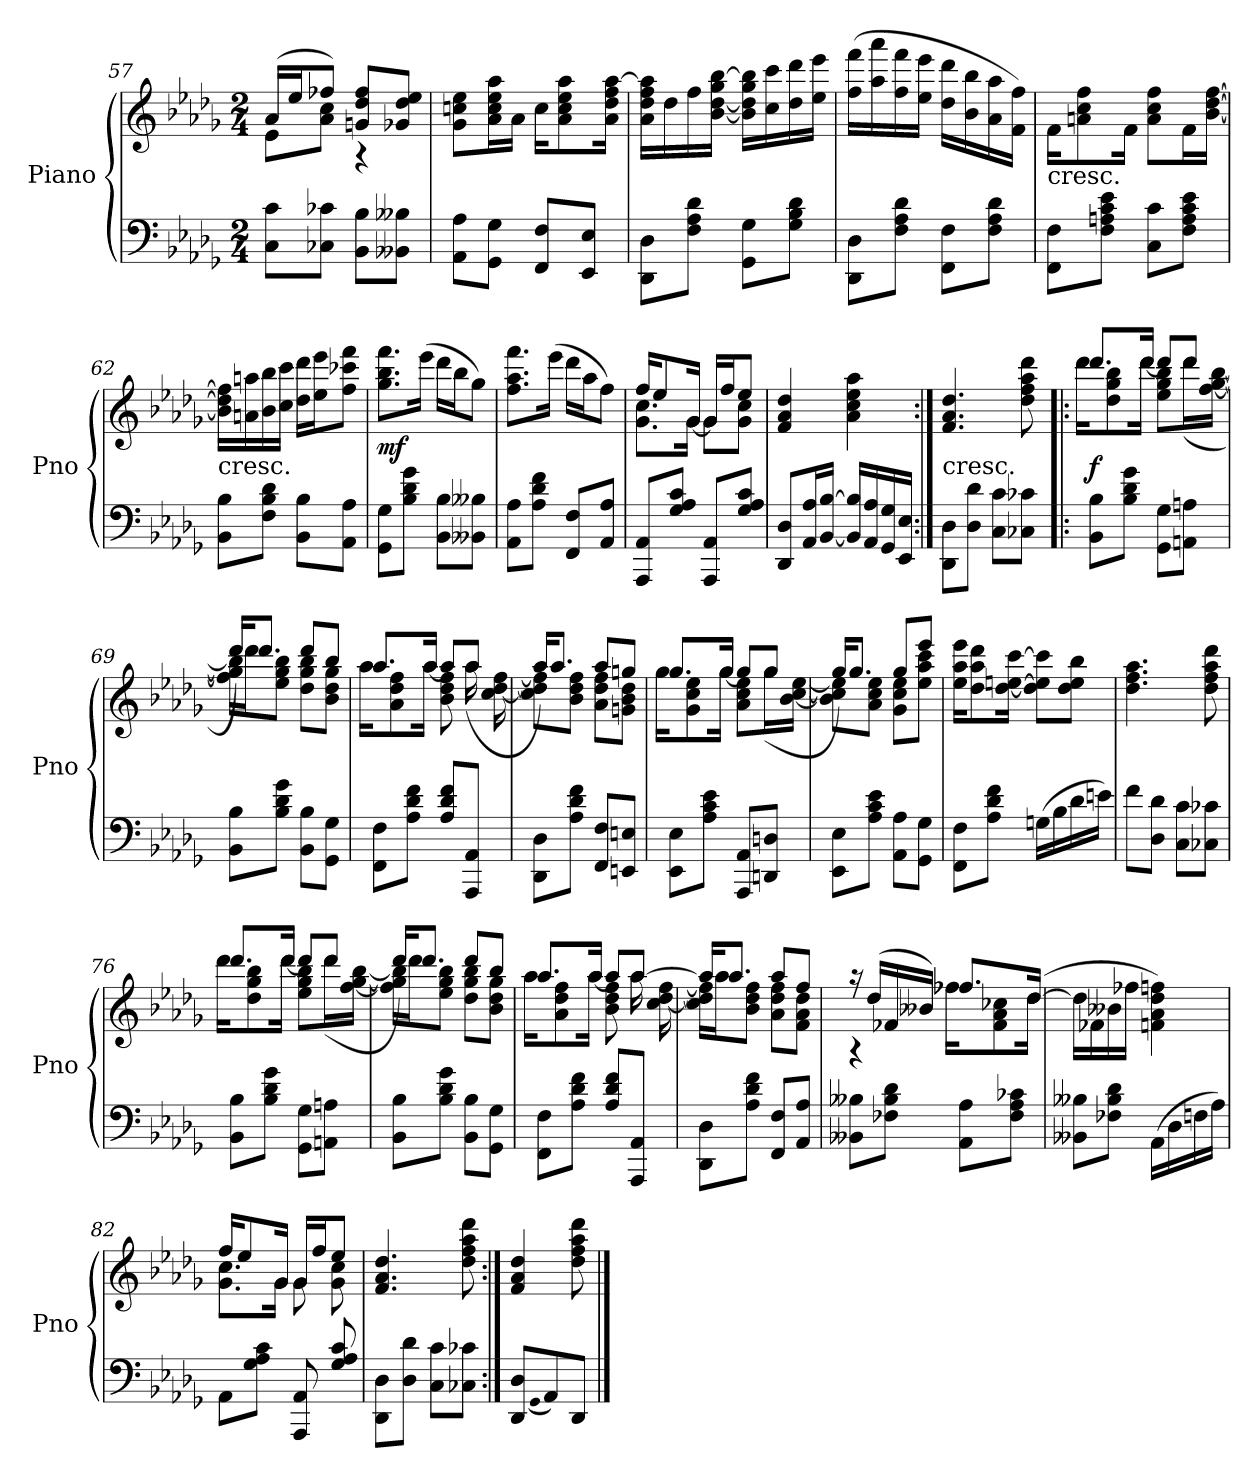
**kern	**kern	**dynam
*part1	*part1	*part1
*staff2	*staff1	*staff1/2
*I"Piano	*	*
*I'Pno	*	*
*clefF4	*clefG2	*
*k[b-e-a-d-g-]	*k[b-e-a-d-g-]	*
*M2/4	*M2/4	*
=57	=57	=57
*	*^	*
8C\ 8c\L	(16a-/LL	8e-\L	.
.	16ee-/J	.	.
8C-X\ 8c-X\J	8ff-X/J)	8a-\ 8cc\J	.
8BB-\ 8B-\L	8gn/ 8dd-/ 8ff-/L	4r	.
8BB--X\ 8B--X\J	8g-X/ 8dd-/ 8ee-/J	.	.
*	*v	*v	*
=58	=58	=58
8AA-\ 8A-\L	8g-\ 8ccn\ 8ee-\L	.
8GG-\ 8G-\J	16a-\ 16cc\ 16ee-\ 16aa-\L	.
.	16a-\JJ	.
8FF/ 8F/L	16cc\KL	.
.	8a-\ 8cc\ 8ee-\ 8aa-\	.
8EE-/ 8E-/J	.	.
.	16a-\ 16dd-\ 16ff\ [16aa-\Jk	.
=59	=59	=59
8DD-\ 8D-\L	16a-\ 16dd-\ 16ff\ 16aa-]\LL	.
.	16dd-\	.
8F\ 8A-\ 8d-\J	16ff\	.
.	[16b-\ [16dd-\ 16gg-\ [16bb-\JJ	.
8GG-\ 8G-\L	16b-]\ 16dd-]\ 16gg-\ 16bb-]\LL	.
.	16cc\ 16ccc\	.
8G-\ 8B-\ 8d-\J	16dd-\ 16ddd-\	.
.	16ee-\ 16eee-\JJ	.
=60	=60	=60
8DD-\ 8D-\L	(16ff\ 16fff\LL	.
.	16aa-\ 16aaa-\	.
8F\ 8A-\ 8d-\J	16ff\ 16fff\	.
.	16ee-\ 16eee-\JJ	.
8FF\ 8F\L	16dd-\ 16ddd-\LL	.
.	16b-\ 16bb-\	.
8F\ 8A-\ 8d-\J	16a-\ 16aa-\	.
.	16f\ 16ff\JJ)	.
=61	=61	=61
!	!LO:TX:c:t=cresc.	!
8FF\ 8F\L	16f\KL	.
.	8an\ 8cc\ 8ff\	.
8F\ 8An\ 8c\ 8e-\J	.	.
.	16f\Jk	.
8C\ 8c\L	8a\ 8cc\ 8ff\L	.
8F\ 8A\ 8c\ 8e-\J	16f\L	.
.	[16b-\ [16dd-\ [16ff\JJ	.
=62	=62	=62
!	!LO:TX:c:t=cresc.	!
8BB-\ 8B-\L	16b-]\ 16dd-]\ 16ff]\LL	.
.	16an\ 16aan\	.
8F\ 8B-\ 8d-\J	16b-\ 16bb-\	.
.	16cc\ 16ccc\JJ	.
8BB-\ 8B-\L	16dd-\ 16ddd-\LL	.
.	16ee-\ 16eee-\J	.
8AA-\ 8A-\J	8ff\ 8ccc-X\ 8fff\J	.
=63	=63	=63
8GG-\ 8G-\L	8.gg-\ 8.bb-\ 8.fff\L	mf
8B-\ 8d-\ 8g-\J	.	.
.	(16eee-\Jk	.
8BB-\ 8B-\L	16ddd-\LL	.
.	16bb-\J	.
8BB--X\ 8B--X\J	8gg-\J)	.
=64	=64	=64
8AA-\ 8A-\L	8.ff\ 8.aa-\ 8.fff\L	.
8A-\ 8d-\ 8f\J	.	.
.	(16eee-\Jk	.
8FF/ 8F/L	16ddd-\LL	.
.	16aa-\J	.
8AA-/ 8A-/J	8ff\J)	.
=65	=65	=65
*	*^	*
8AAA-/ 8AA-/L	16ff/KL	8.g-\ 8.cc\L	.
.	8ee-/	.	.
8G-/ 8A-/ 8c/J	.	.	.
.	16g-/Jk	[16g-\Jk	.
8AAA-/ 8AA-/L	16g-/LL	8g-\L]	.
.	16ff/J	.	.
8G-/ 8A-/ 8c/J	8ee-/J	8g-\ 8cc\J	.
*	*v	*v	*
=66	=66	=66
8DD-/ 8D-/L	4f/ 4a-/ 4dd-/	.
16AA-/ 16A-/L	.	.
[16BB-/ [16B-/JJ	.	.
16BB-]/ 16B-]/LL	4a-\ 4cc\ 4ee-\ 4aa-\	.
16AA-/ 16A-/	.	.
16GG-/ 16G-/	.	.
16EE-/ 16E-/JJ	.	.
=67:|!	=67:|!	=67:|!
!	!LO:TX:c:t=cresc.	!
8DD-\ 8D-\L	4.f/ 4.a-/ 4.dd-/	.
8D-\ 8d-\J	.	.
8C\ 8c\L	.	.
8C-X\ 8c-X\J	8dd-\ 8ff\ 8aa-\ 8ddd-\	.
=68!|:	=68!|:	=68!|:
*	*^	*
8BB-\ 8B-\L	8.ddd-/L	16ddd-\KL	f
.	.	8dd-\ 8gg-\ 8bb-\	.
8B-\ 8d-\ 8g-\J	.	.	.
.	16ddd-/Jk	[16ddd-\Jk	.
8GG-\ 8G-\L	8ddd-/L]	8ee-\ 8gg-\ 8bb-\L	.
8AAn\ 8An\J	8ddd-/J	(16ddd-\L	.
.	.	[16ff\ [16gg-\ [16bb-\JJ	.
=69	=69	=69	=69
8BB-\ 8B-\L	16ddd-/KL)	16ff]\ 16gg-]\ 16bb-]\LL	.
.	8.ddd-/J	16ddd-\J	.
8B-\ 8d-\ 8g-\J	.	8ee-\ 8gg-\ 8bb-\J	.
8BB-\ 8B-\L	8ddd-/L	8dd-\ 8gg-\ 8bb-\L	.
8GG-\ 8G-\J	8bb-/J	8b-\ 8dd-\ 8gg-\J	.
=70	=70	=70	=70
8FF\ 8F\L	8.aa-/L	16aa-\KL	.
.	.	8a-\ 8dd-\ 8ff\	.
8A-\ 8d-\ 8f\J	.	.	.
.	16aa-/Jk	[16aa-\Jk	.
8A-/ 8d-/ 8f/L	8aa-/L]	8b-\ 8dd-\ 8ff\	.
8AAA-/ 8AA-/J	8aa-/J	(16aa-\	.
.	.	[16cc\ [16dd-\ [16ff\	.
=71	=71	=71	=71
8DD-\ 8D-\L	16aa-/KL)	8cc]\ 8dd-]\ 8ff]\L	.
.	8.aa-/J	.	.
8A-\ 8d-\ 8f\J	.	8b-\ 8dd-\ 8ff\J	.
8FF/ 8F/L	8aa-/L	8a-\ 8dd-\ 8ff\L	.
8EEn/ 8En/J	8ggn/J	8gn\ 8b-\ 8dd-\J	.
=72	=72	=72	=72
8EE-\ 8E-\L	8.gg-/L	16gg-\KL	.
.	.	8g-\ 8cc\ 8ee-\	.
8A-\ 8c\ 8e-\J	.	.	.
.	16gg-/Jk	[16gg-\Jk	.
8AAA-/ 8AA-/L	8gg-/L]	8a-\ 8cc\ 8ee-\L	.
8DDn/ 8Dn/J	8gg-/J	(16gg-\L	.
.	.	[16b-\ [16cc\ [16ee-\JJ	.
=73	=73	=73	=73
8EE-\ 8E-\L	16gg-/KL)	8b-]\ 8cc]\ 8ee-]\L	.
.	8.gg-/J	.	.
8A-\ 8c\ 8e-\J	.	8a-\ 8cc\ 8ee-\J	.
8AA-\ 8A-\L	8gg-/L	8g-\ 8cc\ 8ee-\L	.
8GG-\ 8G-\J	8eee-/J	8ee-\ 8aa-\ 8ccc\J	.
*	*v	*v	*
=74	=74	=74
8FF\ 8F\L	16ee-\ 16aa-\ 16eee-\KL	.
.	8dd-\ 8aa-\ 8ddd-\	.
8A-\ 8d-\ 8f\J	.	.
.	[16dd-\ [16een\ [16ccc\Jk	.
(16Gn\LL	8dd-]\ 8ee]\ 8ccc]\L	.
16B-\	.	.
16d-\	8dd-\ 8ee\ 8bb-\J	.
16en\JJ)	.	.
=75	=75	=75
8f\L	4.dd-\ 4.ff\ 4.aa-\	.
8D-\ 8d-\J	.	.
8C\ 8c\L	.	.
8C-X\ 8c-X\J	8dd-\ 8ff\ 8aa-\ 8ddd-\	.
=76	=76	=76
*	*^	*
8BB-\ 8B-\L	8.ddd-/L	16ddd-\KL	.
.	.	8dd-\ 8gg-\ 8bb-\	.
8B-\ 8d-\ 8g-\J	.	.	.
.	16ddd-/Jk	[16ddd-\Jk	.
8GG-\ 8G-\L	8ddd-/L]	8ee-\ 8gg-\ 8bb-\L	.
8AAn\ 8An\J	8ddd-/J	(16ddd-\L	.
.	.	[16ff\ [16gg-\ [16bb-\JJ	.
=77	=77	=77	=77
8BB-\ 8B-\L	16ddd-/KL)	16ff]\ 16gg-]\ 16bb-]\LL	.
.	8.ddd-/J	16ddd-\J	.
8B-\ 8d-\ 8g-\J	.	8ee-\ 8gg-\ 8bb-\J	.
8BB-\ 8B-\L	8ddd-/L	8dd-\ 8gg-\ 8bb-\L	.
8GG-\ 8G-\J	8bb-/J	8b-\ 8dd-\ 8gg-\J	.
=78	=78	=78	=78
8FF\ 8F\L	8.aa-/L	16aa-\KL	.
.	.	8a-\ 8dd-\ 8ff\	.
8A-\ 8d-\ 8f\J	.	.	.
.	16aa-/Jk	[16aa-\Jk	.
8A-/ 8d-/ 8f/L	8aa-/L]	8b-\ 8dd-\ 8ff\	.
8AAA-/ 8AA-/J	[8aa-/J	16aa-\	.
.	.	[16cc\ [16dd-\ [16ff\	.
=79	=79	=79	=79
8DD-\ 8D-\L	16aa-/KL]	16cc]\ 16dd-]\ 16ff]\LL	.
.	8.aa-/J	16aa-\J	.
8A-\ 8d-\ 8f\J	.	8b-\ 8dd-\ 8ff\J	.
8FF/ 8F/L	8aa-/L	8a-\ 8dd-\ 8ff\L	.
8AA-/ 8A-/J	8ff/J	8f\ 8a-\ 8dd-\J	.
=80	=80	=80	=80
8BB--X\ 8B--X\L	16r	4r	.
.	(16dd-/LL	.	.
8F-X\ 8B--\ 8d-\J	16f-X/	.	.
.	16b--X/JJ)	.	.
8AA-\ 8A-\L	8.ff-X/L	16ff-X\KL	.
.	.	8f-\ 8a-\ 8cc-X\	.
8F-\ 8A-\ 8c-X\J	.	.	.
.	([16dd-/Jk	16dd-\Jk	.
*	*v	*v	*
=81	=81	=81
8BB--X\ 8B--X\L	16dd-\LL]	.
.	16f-X\	.
8F-X\ 8B--\ 8d-\J	16b--X\	.
.	16ff-X\JJ	.
(16AA-\LL	4fn\ 4a-\ 4dd-\ 4ffn\)	.
16D-\	.	.
16Fn\	.	.
16A-\JJ)	.	.
=82	=82	=82
*	*^	*
8AA-\L	16ff/KL	8.g-\ 8.cc\L	.
.	8ee-/	.	.
8G-\ 8A-\ 8c\J	.	.	.
.	16g-/Jk	16g-\Jk	.
8AAA-/ 8AA-/	16g-/LL	8g-\	.
.	16ff/J	.	.
8G-/ 8A-/ 8c/	8ee-/J	8g-\ 8cc\	.
*	*v	*v	*
=83	=83	=83
8DD-\ 8D-\L	4.f/ 4.a-/ 4.dd-/	.
8D-\ 8d-\J	.	.
8C\ 8c\L	.	.
8C-X\ 8c-X\J	8dd-\ 8ff\ 8aa-\ 8ddd-\	.
=84:|!	=84:|!	=84:|!
8DD-/ 8D-/L	4f/ 4a-/ 4dd-/	.
(qGG-	.	.
8AA-/)	.	.
8DD-/J	8dd-\ 8ff\ 8aa-\ 8ddd-\	.
==	==	==
*-	*-	*-
